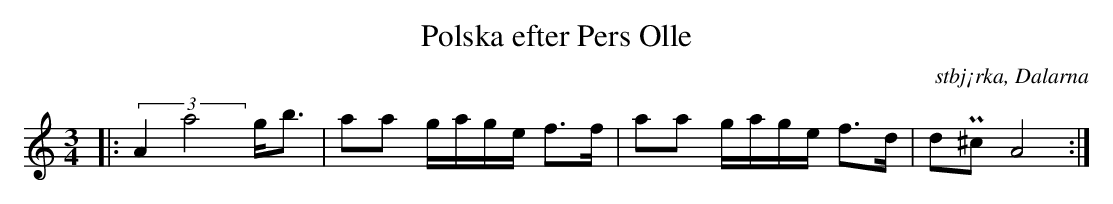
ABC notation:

X:1
T:Polska efter Pers Olle
O: stbj¡rka, Dalarna
M:3/4
L:1/16
K:D Dor
|: (3:2:2A4a8 gb3 | a2a2 gage f3f | a2a2 gage f3d | d2P^c2 A8 :|
